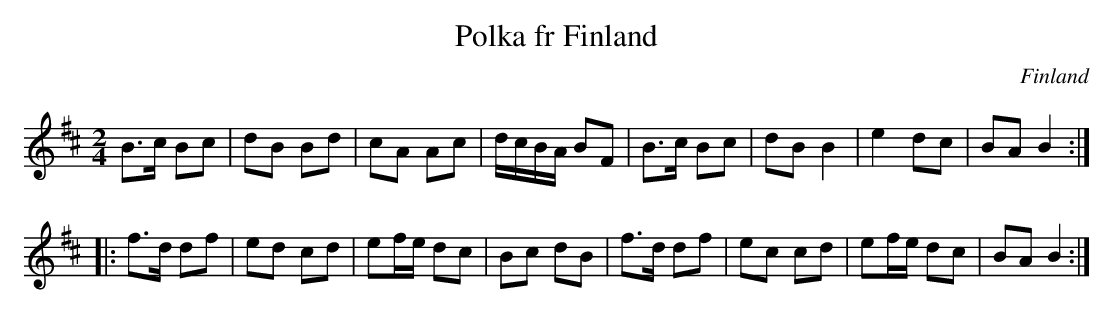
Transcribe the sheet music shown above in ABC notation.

X:1
T:Polka fr Finland
L:1/8
M:2/4
O:Finland
K:B minor
B>c Bc|dB Bd|cA Ac|d/c/B/A/ BF|\
B>c Bc|dB B2|e2 dc|BA B2:|
|:f>d df|ed cd|ef/e/ dc|Bc dB|\
f>d df|ec cd|ef/e/ dc|BA B2:|
